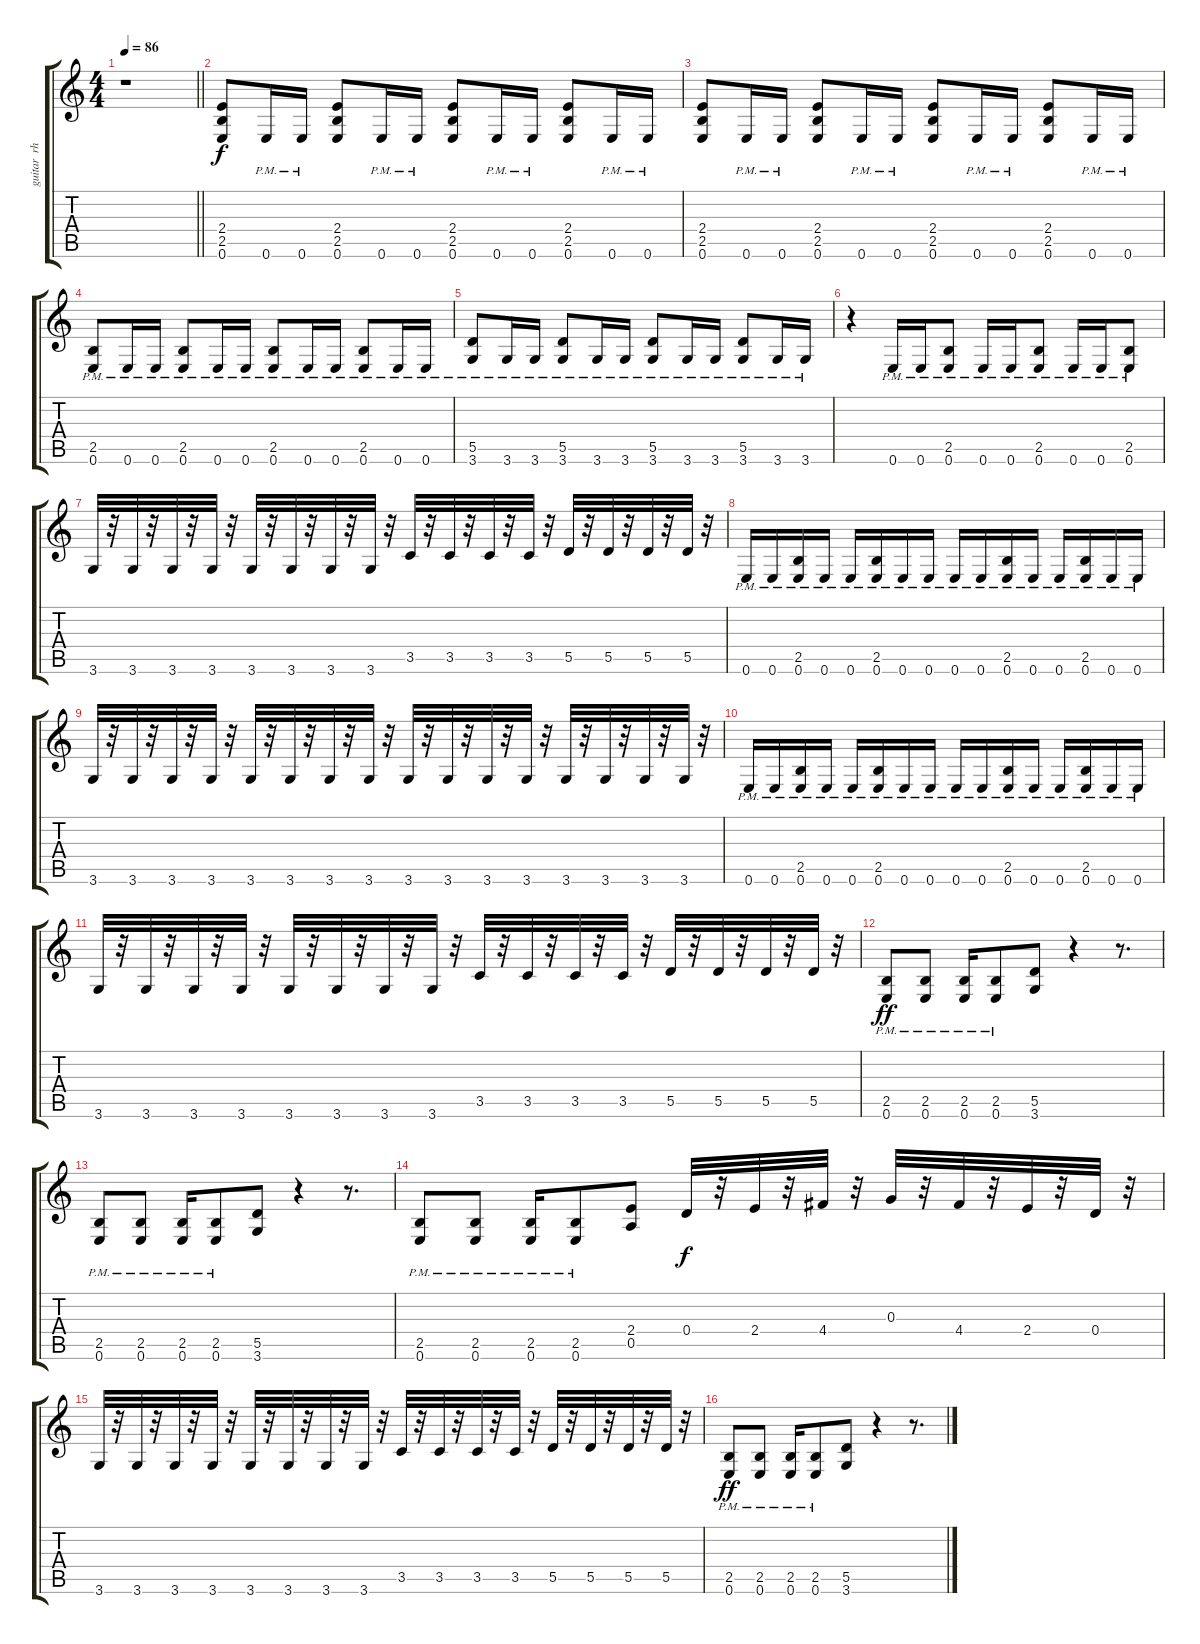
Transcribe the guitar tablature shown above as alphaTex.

\track ("guitar  rhythm  left" "guitar  rh") {instrument distortionguitar}
\staff {score tabs}
\tuning (E4 B3 G3 D3 A2 E2) {hide}
\ts (4 4)
\tempo 86
\clef g2
\barLineRight lightlight
\ks c
r.1{dy f instrument distortionguitar} |
(2.4 2.5 0.6).8 0.6{pm}.16 0.6{pm}.16 (2.4 2.5 0.6).8 0.6{pm}.16 0.6{pm}.16 (2.4 2.5 0.6).8 0.6{pm}.16 0.6{pm}.16 (2.4 2.5 0.6).8 0.6{pm}.16 0.6{pm}.16 |
(2.4 2.5 0.6).8 0.6{pm}.16 0.6{pm}.16 (2.4 2.5 0.6).8 0.6{pm}.16 0.6{pm}.16 (2.4 2.5 0.6).8 0.6{pm}.16 0.6{pm}.16 (2.4 2.5 0.6).8 0.6{pm}.16 0.6{pm}.16 |
(2.5 0.6{pm}).8 0.6{pm}.16 0.6{pm}.16 (2.5 0.6{pm}).8 0.6{pm}.16 0.6{pm}.16 (2.5 0.6{pm}).8 0.6{pm}.16 0.6{pm}.16 (2.5 0.6{pm}).8 0.6{pm}.16 0.6{pm}.16 |
(5.5 3.6{pm}).8 3.6{pm}.16 3.6{pm}.16 (5.5 3.6{pm}).8 3.6{pm}.16 3.6{pm}.16 (5.5 3.6{pm}).8 3.6{pm}.16 3.6{pm}.16 (5.5 3.6{pm}).8 3.6{pm}.16 3.6{pm}.16 |
r.4 0.6{pm}.16 0.6{pm}.16 (2.5 0.6{pm}).8 0.6{pm}.16 0.6{pm}.16 (2.5 0.6{pm}).8 0.6{pm}.16 0.6{pm}.16 (2.5 0.6{pm}).8 |
3.6.32 r.32 3.6.32 r.32 3.6.32 r.32 3.6.32 r.32 3.6.32 r.32 3.6.32 r.32 3.6.32 r.32 3.6.32 r.32 3.5.32 r.32 3.5.32 r.32 3.5.32 r.32 3.5.32 r.32 5.5.32 r.32 5.5.32 r.32 5.5.32 r.32 5.5.32 r.32 |
0.6{pm}.16 0.6{pm}.16 (2.5 0.6{pm}).16 0.6{pm}.16 0.6{pm}.16 (2.5 0.6{pm}).16 0.6{pm}.16 0.6{pm}.16 0.6{pm}.16 0.6{pm}.16 (2.5 0.6{pm}).16 0.6{pm}.16 0.6{pm}.16 (2.5 0.6{pm}).16 0.6{pm}.16 0.6{pm}.16 |
3.6.32 r.32 3.6.32 r.32 3.6.32 r.32 3.6.32 r.32 3.6.32 r.32 3.6.32 r.32 3.6.32 r.32 3.6.32 r.32 3.6.32 r.32 3.6.32 r.32 3.6.32 r.32 3.6.32 r.32 3.6.32 r.32 3.6.32 r.32 3.6.32 r.32 3.6.32 r.32 |
0.6{pm}.16 0.6{pm}.16 (2.5 0.6{pm}).16 0.6{pm}.16 0.6{pm}.16 (2.5 0.6{pm}).16 0.6{pm}.16 0.6{pm}.16 0.6{pm}.16 0.6{pm}.16 (2.5 0.6{pm}).16 0.6{pm}.16 0.6{pm}.16 (2.5 0.6{pm}).16 0.6{pm}.16 0.6{pm}.16 |
3.6.32 r.32 3.6.32 r.32 3.6.32 r.32 3.6.32 r.32 3.6.32 r.32 3.6.32 r.32 3.6.32 r.32 3.6.32 r.32 3.5.32 r.32 3.5.32 r.32 3.5.32 r.32 3.5.32 r.32 5.5.32 r.32 5.5.32 r.32 5.5.32 r.32 5.5.32 r.32 |
(2.5{pm} 0.6{pm}).8{dy ff} (2.5{pm} 0.6{pm}).8 (2.5{pm} 0.6{pm}).16 (2.5{pm} 0.6{pm}).8 (5.5 3.6).8 r.4 r.8{d} |
(2.5{pm} 0.6{pm}).8 (2.5{pm} 0.6{pm}).8 (2.5{pm} 0.6{pm}).16 (2.5{pm} 0.6{pm}).8 (5.5 3.6).8 r.4 r.8{d} |
(2.5{pm} 0.6{pm}).8 (2.5{pm} 0.6{pm}).8 (2.5{pm} 0.6{pm}).16 (2.5{pm} 0.6{pm}).8 (2.4 0.5).8 0.4.32{dy f} r.32 2.4.32 r.32 4.4.32 r.32 0.3.32 r.32 4.4.32 r.32 2.4.32 r.32 0.4.32 r.32 |
3.6.32 r.32 3.6.32 r.32 3.6.32 r.32 3.6.32 r.32 3.6.32 r.32 3.6.32 r.32 3.6.32 r.32 3.6.32 r.32 3.5.32 r.32 3.5.32 r.32 3.5.32 r.32 3.5.32 r.32 5.5.32 r.32 5.5.32 r.32 5.5.32 r.32 5.5.32 r.32 |
(2.5{pm} 0.6{pm}).8{dy ff} (2.5{pm} 0.6{pm}).8 (2.5{pm} 0.6{pm}).16 (2.5{pm} 0.6{pm}).8 (5.5 3.6).8 r.4 r.8{d}
